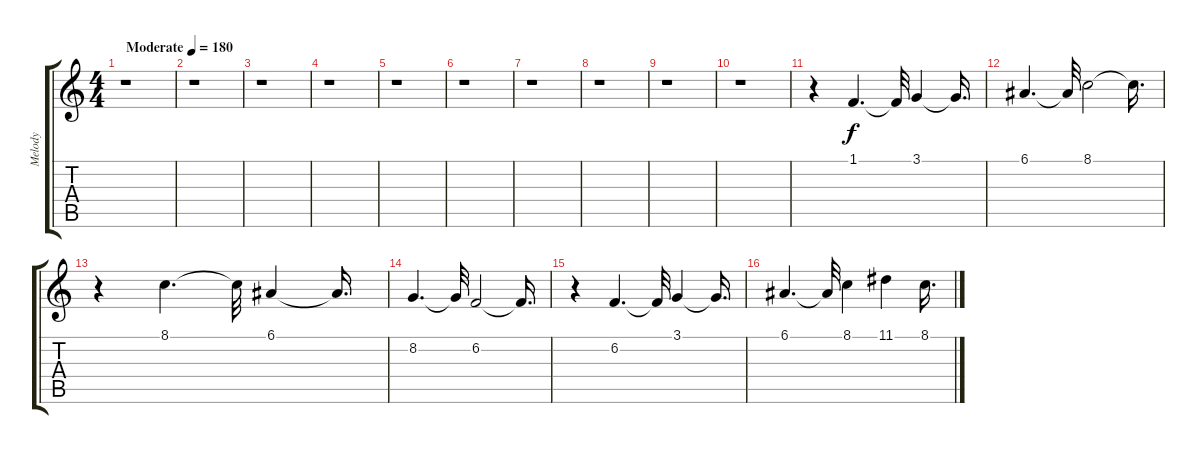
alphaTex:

\track ("Melody" "Melody") {instrument vibraphone}
\staff {score tabs}
\tuning (E4 B3 G3 D3 A2 E2) {hide}
\ts (4 4)
\tempo (180 "Moderate")
\clef g2
\ks c
r.1{dy f instrument vibraphone} |
r.1 |
r.1 |
r.1 |
r.1 |
r.1 |
r.1 |
r.1 |
r.1 |
r.1 |
r.4 1.1.4{d} 1.1{t}.32 3.1.4 3.1{t}.16{d} |
6.1.4{d} 6.1{t}.32 8.1.2 8.1{t}.16{d} |
r.4 8.1.4{d} 8.1{t}.32 6.1.4 6.1{t}.16{d} |
8.2.4{d} 8.2{t}.32 6.2.2 6.2{t}.16{d} |
r.4 6.2.4{d} 6.2{t}.32 3.1.4 3.1{t}.16{d} |
6.1.4{d} 6.1{t}.32 8.1.4 11.1.4 8.1.16{d}
